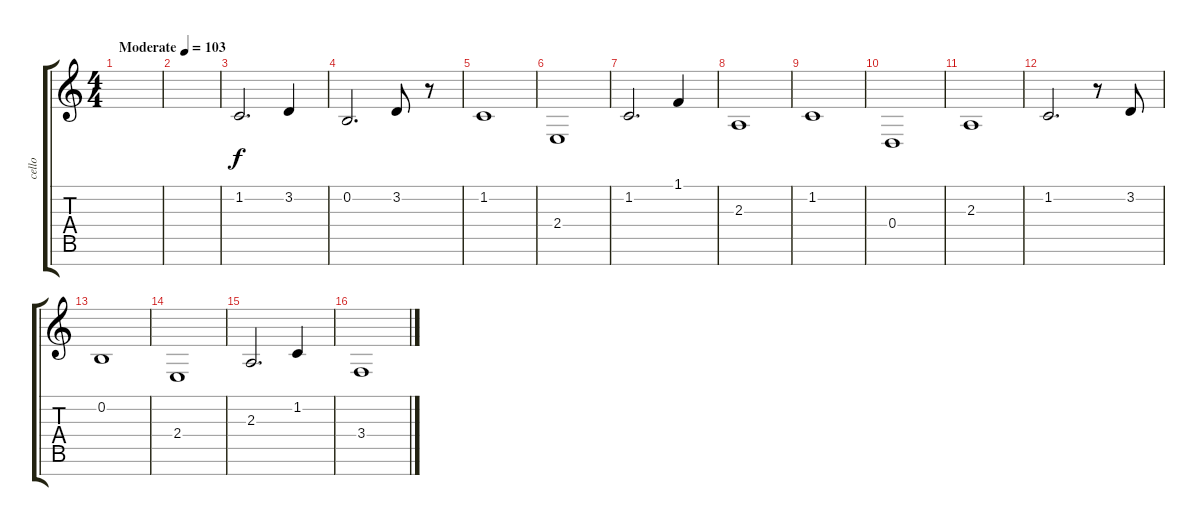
\track ("cello" "cello") {instrument cello}
\staff {score tabs}
\tuning (E4 B3 G3 D3 A2 E2 B1) {hide}
\ts (4 4)
\tempo (103 "Moderate")
\clef g2
\ks c
|
|
1.2.2{d} 3.2.4 |
0.2.2{d} 3.2.8 r.8 |
1.2.1 |
2.4.1 |
1.2.2{d} 1.1.4 |
2.3.1 |
1.2.1 |
0.4.1 |
2.3.1 |
1.2.2{d} r.8 3.2.8 |
0.2.1 |
2.4.1 |
2.3.2{d} 1.2.4 |
3.4.1
